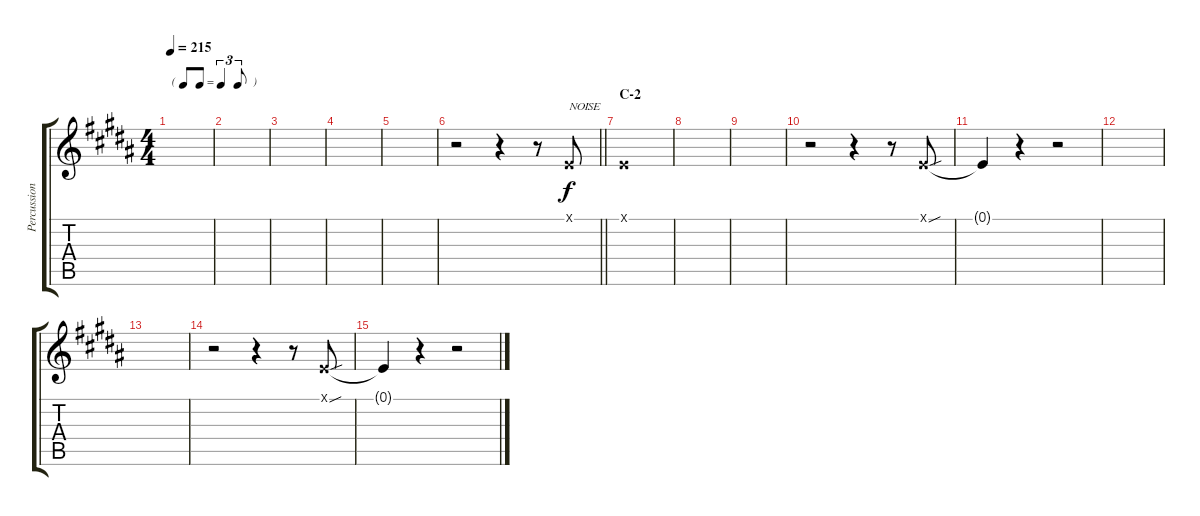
\track ("Percussion B (Tainaka Ritsu)" "Percussion") {instrument xylophone}
\staff {score tabs}
\tuning (E4 B3 G3 D3 A2 E2) {hide}
\ts (4 4)
\tf triplet8th
\tempo 215
\clef g2
\ks b
|
|
|
|
|
\barLineRight lightlight
r.2 r.4 r.8 0.1{x}.8{txt "NOISE"} |
\section ("" "C-2")
0.1{x}.1 |
|
|
r.2 r.4 r.8 0.1{sou x}.8 |
0.1{t}.4 r.4 r.2 |
|
|
r.2 r.4 r.8 0.1{sou x}.8 |
0.1{t}.4 r.4 r.2
